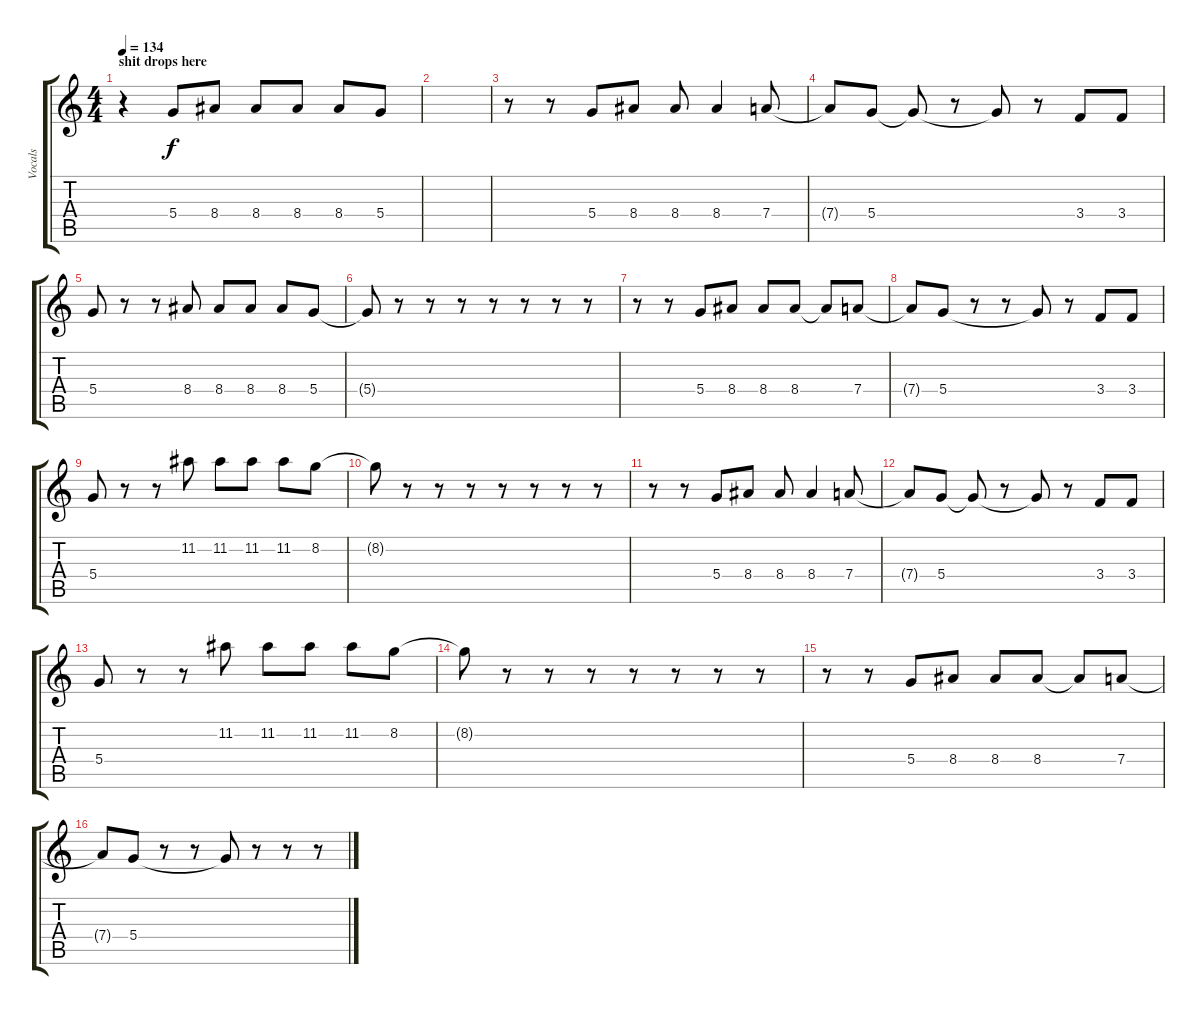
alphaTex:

\track ("Vocals" "Vocals") {instrument acousticguitarsteel}
\staff {score tabs}
\tuning (E4 B3 G3 D3 A2 E2) {hide}
\ts (4 4)
\section ("" "shit drops here")
\tempo 134
\clef g2
\ks c
r.4{dy f} 5.4.8 8.4.8 8.4.8 8.4.8 8.4.8 5.4.8 |
|
r.8 r.8 5.4.8 8.4.8 8.4.8 8.4.4 7.4.8 |
7.4{t}.8 5.4.8 5.4{t}.8 r.8 5.4{t}.8 r.8 3.4.8 3.4.8 |
5.4.8 r.8 r.8 8.4.8 8.4.8 8.4.8 8.4.8 5.4.8 |
5.4{t}.8 r.8 r.8 r.8 r.8 r.8 r.8 r.8 |
r.8 r.8 5.4.8 8.4.8 8.4.8 8.4.8 8.4{t}.8 7.4.8 |
7.4{t}.8 5.4.8 r.8 r.8 5.4{t}.8 r.8 3.4.8 3.4.8 |
5.4.8 r.8 r.8 11.2.8 11.2.8 11.2.8 11.2.8 8.2.8 |
8.2{t}.8 r.8 r.8 r.8 r.8 r.8 r.8 r.8 |
r.8 r.8 5.4.8 8.4.8 8.4.8 8.4.4 7.4.8 |
7.4{t}.8 5.4.8 5.4{t}.8 r.8 5.4{t}.8 r.8 3.4.8 3.4.8 |
5.4.8 r.8 r.8 11.2.8 11.2.8 11.2.8 11.2.8 8.2.8 |
8.2{t}.8 r.8 r.8 r.8 r.8 r.8 r.8 r.8 |
r.8 r.8 5.4.8 8.4.8 8.4.8 8.4.8 8.4{t}.8 7.4.8 |
7.4{t}.8 5.4.8 r.8 r.8 5.4{t}.8 r.8 r.8 r.8
